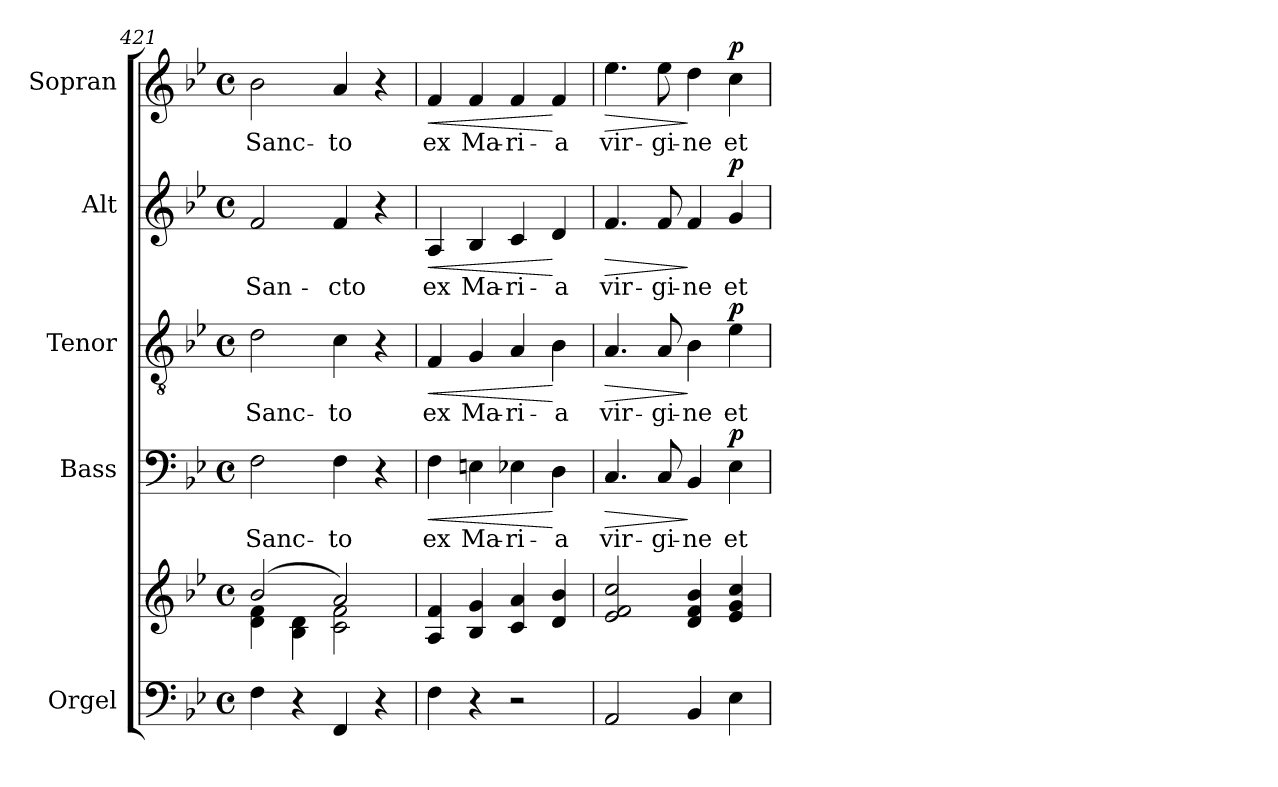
**kern	**kern	**kern	**text	**dynam	**kern	**text	**dynam	**kern	**text	**dynam	**kern	**text	**dynam
*part5	*part5	*part4	*part4	*part4	*part3	*part3	*part3	*part2	*part2	*part2	*part1	*part1	*part1
*staff6	*staff5	*staff4	*staff4	*staff4	*staff3	*staff3	*staff3	*staff2	*staff2	*staff2	*staff1	*staff1	*staff1
*I"Orgel	*	*I"Bass	*	*	*I"Tenor	*	*	*I"Alt	*	*	*I"Sopran	*	*
*I'Org.	*	*I'B.	*	*	*I'T.	*	*	*I'A.	*	*	*I'S.	*	*
*clefF4	*clefG2	*clefF4	*	*	*clefGv2	*	*	*clefG2	*	*	*clefG2	*	*
*k[b-e-]	*k[b-e-]	*k[b-e-]	*	*	*k[b-e-]	*	*	*k[b-e-]	*	*	*k[b-e-]	*	*
*B-:	*B-:	*B-:	*	*	*B-:	*	*	*B-:	*	*	*B-:	*	*
*M4/4	*M4/4	*M4/4	*	*	*M4/4	*	*	*M4/4	*	*	*M4/4	*	*
*met(c)	*met(c)	*met(c)	*	*	*met(c)	*	*	*met(c)	*	*	*met(c)	*	*
=421	=421	=421	=421	=421	=421	=421	=421	=421	=421	=421	=421	=421	=421
*	*^	*	*	*	*	*	*	*	*	*	*	*	*
!	!	!	!	!LO:LY:b	!	!	!LO:LY:b	!	!	!LO:LY:b	!	!	!LO:LY:b	!
4F\	(2b-/	4d\ 4f\	2F\	Sanc-	.	2d\	Sanc-	.	2f/	San-	.	2b-\	Sanc-	.
4r	.	4B-\ 4d\	.	.	.	.	.	.	.	.	.	.	.	.
!	!	!	!	!LO:LY:b	!	!	!LO:LY:b	!	!	!LO:LY:b	!	!	!LO:LY:b	!
4FF/	2a/)	2c\ 2f\	4F\	-to	.	4c\	-to	.	4f/	-cto	.	4a/	-to	.
4r	.	.	4r	.	.	4r	.	.	4r	.	.	4r	.	.
*	*v	*v	*	*	*	*	*	*	*	*	*	*	*	*
=422	=422	=422	=422	=422	=422	=422	=422	=422	=422	=422	=422	=422	=422
!	!	!	!LO:LY:b	!LO:HP:b	!	!LO:LY:b	!LO:HP:b	!	!LO:LY:b	!LO:HP:b	!	!LO:LY:b	!LO:HP:b
4F\	4A/ 4f/	4F\	ex	<	4F/	ex	<	4A/	ex	<	4f/	ex	<
!	!	!	!LO:LY:b	!	!	!LO:LY:b	!	!	!LO:LY:b	!	!	!LO:LY:b	!
4r	4B-/ 4g/	4En\	Ma-	.	4G/	Ma-	.	4B-/	Ma-	.	4f/	Ma-	.
!	!	!	!LO:LY:b	!	!	!LO:LY:b	!	!	!LO:LY:b	!	!	!LO:LY:b	!
2r	4c/ 4a/	4E-X\	-ri-	.	4A/	-ri-	.	4c/	-ri-	.	4f/	-ri-	.
!	!	!	!LO:LY:b	!	!	!LO:LY:b	!	!	!LO:LY:b	!	!	!LO:LY:b	!
.	4d/ 4b-/	4D\	-a	[	4B-\	-a	[	4d/	-a	[	4f/	-a	[
=423	=423	=423	=423	=423	=423	=423	=423	=423	=423	=423	=423	=423	=423
!	!	!	!LO:LY:b	!LO:HP:b	!	!LO:LY:b	!LO:HP:b	!	!LO:LY:b	!LO:HP:b	!	!LO:LY:b	!LO:HP:b
2AA/	2e-/ 2f/ 2cc/	4.C/	vir-	>	4.A/	vir-	>	4.f/	vir-	>	4.ee-\	vir-	>
!	!	!	!LO:LY:b	!	!	!LO:LY:b	!	!	!LO:LY:b	!	!	!LO:LY:b	!
.	.	8C/	-gi-	.	8A/	-gi-	.	8f/	-gi-	.	8ee-\	-gi-	.
!	!	!	!LO:LY:b	!	!	!LO:LY:b	!	!	!LO:LY:b	!	!	!LO:LY:b	!
4BB-/	4d/ 4f/ 4b-/	4BB-/	-ne	]	4B-\	-ne	]	4f/	-ne	]	4dd\	-ne	]
!	!	!	!LO:LY:b	!LO:DY:a	!	!LO:LY:b	!LO:DY:a	!	!LO:LY:b	!LO:DY:a	!	!LO:LY:b	!LO:DY:a
4E-\	4e-/ 4g/ 4cc/	4E-\	et	p	4e-\	et	p	4g/	et	p	4cc\	et	p
=	=	=	=	=	=	=	=	=	=	=	=	=	=
*-	*-	*-	*-	*-	*-	*-	*-	*-	*-	*-	*-	*-	*-
